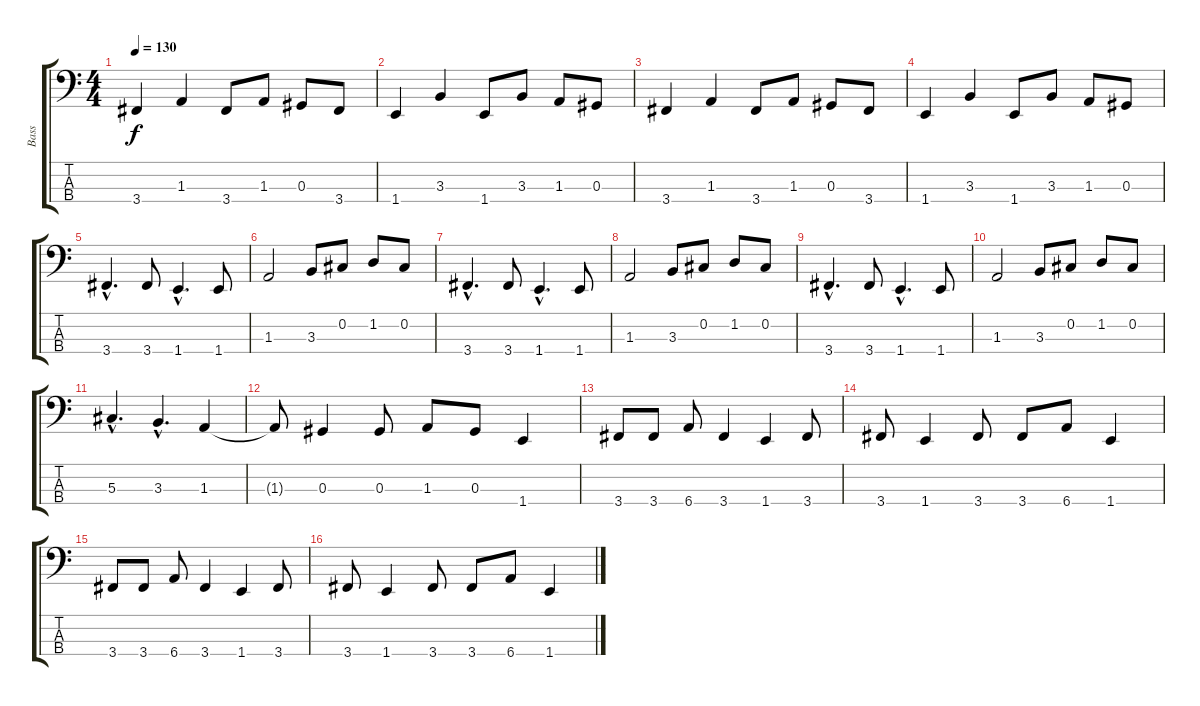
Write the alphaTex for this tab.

\track ("Bass" "Bass") {instrument electricbassfinger}
\staff {score tabs}
\tuning (Gb2 Db2 Ab1 Eb1) {hide}
\ts (4 4)
\tempo 130
\clef f4
\ks c
3.4.4{dy f} 1.3.4 3.4.8 1.3.8 0.3.8 3.4.8 |
1.4.4 3.3.4 1.4.8 3.3.8 1.3.8 0.3.8 |
3.4.4 1.3.4 3.4.8 1.3.8 0.3.8 3.4.8 |
1.4.4 3.3.4 1.4.8 3.3.8 1.3.8 0.3.8 |
3.4{hac}.4{d} 3.4.8 1.4{hac}.4{d} 1.4.8 |
1.3.2 3.3.8 0.2.8 1.2.8 0.2.8 |
3.4{hac}.4{d} 3.4.8 1.4{hac}.4{d} 1.4.8 |
1.3.2 3.3.8 0.2.8 1.2.8 0.2.8 |
3.4{hac}.4{d} 3.4.8 1.4{hac}.4{d} 1.4.8 |
1.3.2 3.3.8 0.2.8 1.2.8 0.2.8 |
5.3{hac}.4{d} 3.3{hac}.4{d} 1.3.4 |
1.3{t}.8 0.3.4 0.3.8 1.3.8 0.3.8 1.4.4 |
3.4.8 3.4.8 6.4.8 3.4.4 1.4.4 3.4.8 |
3.4.8 1.4.4 3.4.8 3.4.8 6.4.8 1.4.4 |
3.4.8 3.4.8 6.4.8 3.4.4 1.4.4 3.4.8 |
3.4.8 1.4.4 3.4.8 3.4.8 6.4.8 1.4.4
